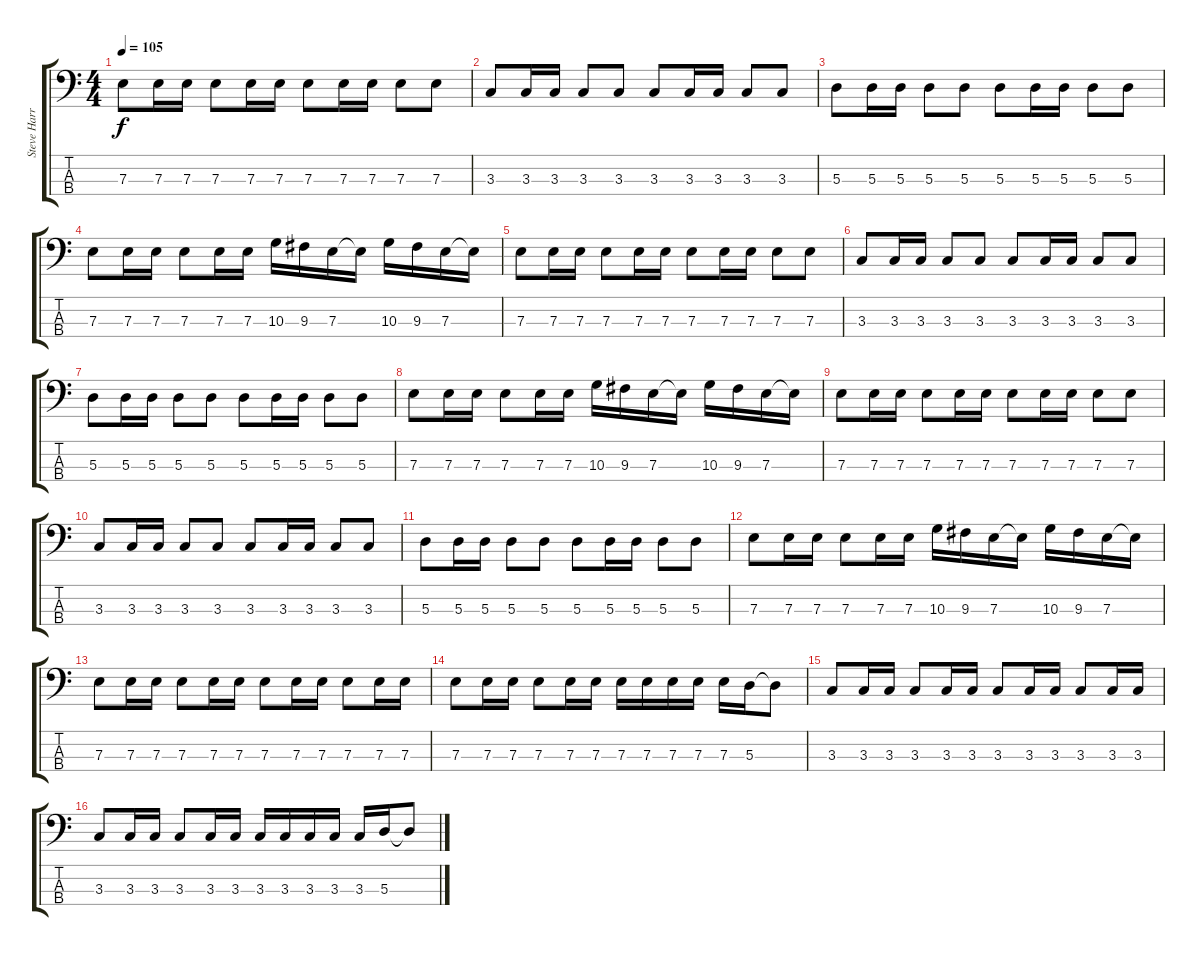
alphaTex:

\track ("Steve Harris" "Steve Harr") {instrument electricbassfinger}
\staff {score tabs}
\tuning (G2 D2 A1 E1) {hide}
\ts (4 4)
\tempo 105
\clef f4
\ks c
7.3.8{dy f} 7.3.16 7.3.16 7.3.8 7.3.16 7.3.16 7.3.8 7.3.16 7.3.16 7.3.8 7.3.8 |
3.3.8 3.3.16 3.3.16 3.3.8 3.3.8 3.3.8 3.3.16 3.3.16 3.3.8 3.3.8 |
5.3.8 5.3.16 5.3.16 5.3.8 5.3.8 5.3.8 5.3.16 5.3.16 5.3.8 5.3.8 |
7.3.8 7.3.16 7.3.16 7.3.8 7.3.16 7.3.16 10.3.16 9.3.16 7.3.16 7.3{t}.16 10.3.16 9.3.16 7.3.16 7.3{t}.16 |
7.3.8 7.3.16 7.3.16 7.3.8 7.3.16 7.3.16 7.3.8 7.3.16 7.3.16 7.3.8 7.3.8 |
3.3.8 3.3.16 3.3.16 3.3.8 3.3.8 3.3.8 3.3.16 3.3.16 3.3.8 3.3.8 |
5.3.8 5.3.16 5.3.16 5.3.8 5.3.8 5.3.8 5.3.16 5.3.16 5.3.8 5.3.8 |
7.3.8 7.3.16 7.3.16 7.3.8 7.3.16 7.3.16 10.3.16 9.3.16 7.3.16 7.3{t}.16 10.3.16 9.3.16 7.3.16 7.3{t}.16 |
7.3.8 7.3.16 7.3.16 7.3.8 7.3.16 7.3.16 7.3.8 7.3.16 7.3.16 7.3.8 7.3.8 |
3.3.8 3.3.16 3.3.16 3.3.8 3.3.8 3.3.8 3.3.16 3.3.16 3.3.8 3.3.8 |
5.3.8 5.3.16 5.3.16 5.3.8 5.3.8 5.3.8 5.3.16 5.3.16 5.3.8 5.3.8 |
7.3.8 7.3.16 7.3.16 7.3.8 7.3.16 7.3.16 10.3.16 9.3.16 7.3.16 7.3{t}.16 10.3.16 9.3.16 7.3.16 7.3{t}.16 |
7.3.8 7.3.16 7.3.16 7.3.8 7.3.16 7.3.16 7.3.8 7.3.16 7.3.16 7.3.8 7.3.16 7.3.16 |
7.3.8 7.3.16 7.3.16 7.3.8 7.3.16 7.3.16 7.3.16 7.3.16 7.3.16 7.3.16 7.3.16 5.3.16 5.3{t}.8 |
3.3.8 3.3.16 3.3.16 3.3.8 3.3.16 3.3.16 3.3.8 3.3.16 3.3.16 3.3.8 3.3.16 3.3.16 |
3.3.8 3.3.16 3.3.16 3.3.8 3.3.16 3.3.16 3.3.16 3.3.16 3.3.16 3.3.16 3.3.16 5.3.16 5.3{t}.8
